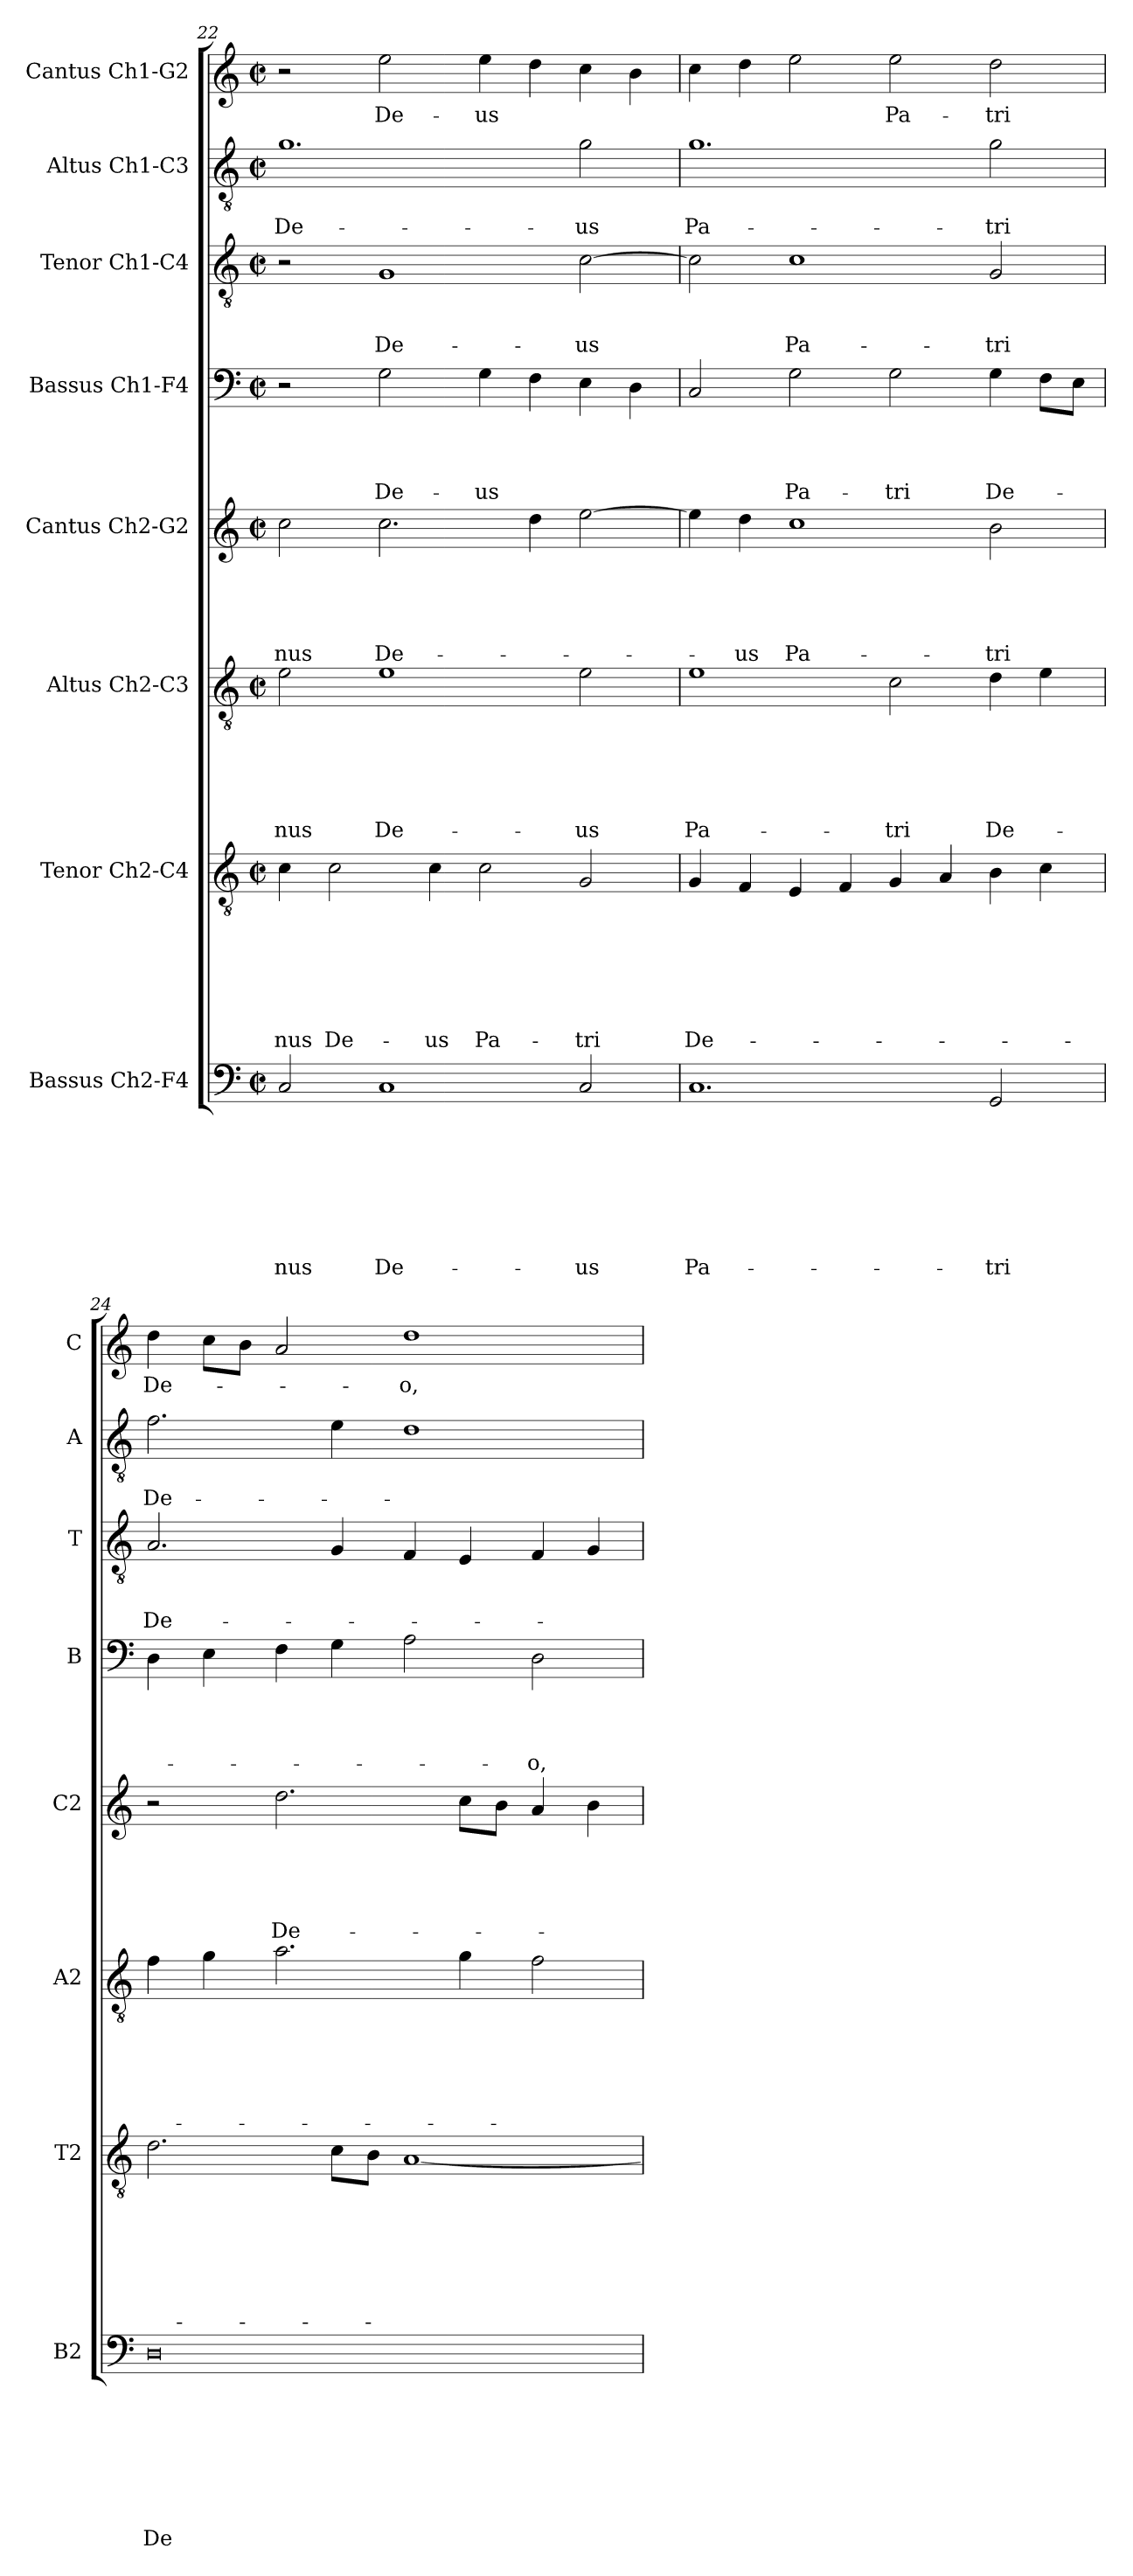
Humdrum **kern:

**kern	**text	**text	**text	**text	**text	**text	**text	**text	**kern	**text	**text	**text	**text	**text	**text	**text	**kern	**text	**text	**text	**text	**text	**text	**kern	**text	**text	**text	**text	**text	**kern	**text	**text	**text	**text	**kern	**text	**text	**text	**kern	**text	**text	**kern	**text
*part8	*part8	*part8	*part8	*part8	*part8	*part8	*part8	*part8	*part7	*part7	*part7	*part7	*part7	*part7	*part7	*part7	*part6	*part6	*part6	*part6	*part6	*part6	*part6	*part5	*part5	*part5	*part5	*part5	*part5	*part4	*part4	*part4	*part4	*part4	*part3	*part3	*part3	*part3	*part2	*part2	*part2	*part1	*part1
*staff8	*staff8	*staff8	*staff8	*staff8	*staff8	*staff8	*staff8	*staff8	*staff7	*staff7	*staff7	*staff7	*staff7	*staff7	*staff7	*staff7	*staff6	*staff6	*staff6	*staff6	*staff6	*staff6	*staff6	*staff5	*staff5	*staff5	*staff5	*staff5	*staff5	*staff4	*staff4	*staff4	*staff4	*staff4	*staff3	*staff3	*staff3	*staff3	*staff2	*staff2	*staff2	*staff1	*staff1
*I"Bassus Ch2-F4	*	*	*	*	*	*	*	*	*I"Tenor Ch2-C4	*	*	*	*	*	*	*	*I"Altus Ch2-C3	*	*	*	*	*	*	*I"Cantus Ch2-G2	*	*	*	*	*	*I"Bassus Ch1-F4	*	*	*	*	*I"Tenor Ch1-C4	*	*	*	*I"Altus Ch1-C3	*	*	*I"Cantus Ch1-G2	*
*I'B2	*	*	*	*	*	*	*	*	*I'T2	*	*	*	*	*	*	*	*I'A2	*	*	*	*	*	*	*I'C2	*	*	*	*	*	*I'B	*	*	*	*	*I'T	*	*	*	*I'A	*	*	*I'C	*
*clefF4	*	*	*	*	*	*	*	*	*clefGv2	*	*	*	*	*	*	*	*clefGv2	*	*	*	*	*	*	*clefG2	*	*	*	*	*	*clefF4	*	*	*	*	*clefGv2	*	*	*	*clefGv2	*	*	*clefG2	*
*k[]	*	*	*	*	*	*	*	*	*k[]	*	*	*	*	*	*	*	*k[]	*	*	*	*	*	*	*k[]	*	*	*	*	*	*k[]	*	*	*	*	*k[]	*	*	*	*k[]	*	*	*k[]	*
*C:	*	*	*	*	*	*	*	*	*C:	*	*	*	*	*	*	*	*C:	*	*	*	*	*	*	*C:	*	*	*	*	*	*C:	*	*	*	*	*C:	*	*	*	*C:	*	*	*C:	*
*M2/2	*	*	*	*	*	*	*	*	*M2/2	*	*	*	*	*	*	*	*M2/2	*	*	*	*	*	*	*M2/2	*	*	*	*	*	*M2/2	*	*	*	*	*M2/2	*	*	*	*M2/2	*	*	*M2/2	*
*met(c|)	*	*	*	*	*	*	*	*	*met(c|)	*	*	*	*	*	*	*	*met(c|)	*	*	*	*	*	*	*met(c|)	*	*	*	*	*	*met(c|)	*	*	*	*	*met(c|)	*	*	*	*met(c|)	*	*	*met(c|)	*
=22	=22	=22	=22	=22	=22	=22	=22	=22	=22	=22	=22	=22	=22	=22	=22	=22	=22	=22	=22	=22	=22	=22	=22	=22	=22	=22	=22	=22	=22	=22	=22	=22	=22	=22	=22	=22	=22	=22	=22	=22	=22	=22	=22
!	!	!	!	!	!	!	!	!LO:LY:b	!	!	!	!	!	!	!	!LO:LY:b	!	!	!	!	!	!	!LO:LY:b	!	!	!	!	!	!LO:LY:b	!	!	!	!	!	!	!	!	!	!	!	!LO:LY:b	!	!
2C/	.	.	.	.	.	.	.	-nus	4c\	.	.	.	.	.	.	-nus	2e\	.	.	.	.	.	-nus	2cc\	.	.	.	.	-nus	2r	.	.	.	.	2r	.	.	.	1.g	.	De-	2r	.
!	!	!	!	!	!	!	!	!	!	!	!	!	!	!	!	!LO:LY:b	!	!	!	!	!	!	!	!	!	!	!	!	!	!	!	!	!	!	!	!	!	!	!	!	!	!	!
.	.	.	.	.	.	.	.	.	2c\	.	.	.	.	.	.	De-	.	.	.	.	.	.	.	.	.	.	.	.	.	.	.	.	.	.	.	.	.	.	.	.	.	.	.
!	!	!	!	!	!	!	!	!LO:LY:b	!	!	!	!	!	!	!	!	!	!	!	!	!	!	!LO:LY:b	!	!	!	!	!	!LO:LY:b	!	!	!	!	!LO:LY:b	!	!	!	!LO:LY:b	!	!	!	!	!LO:LY:b
1C	.	.	.	.	.	.	.	De-	.	.	.	.	.	.	.	.	1e	.	.	.	.	.	De-	2.cc\	.	.	.	.	De-	2G\	.	.	.	De-	1G	.	.	De-	.	.	.	2ee\	De-
!	!	!	!	!	!	!	!	!	!	!	!	!	!	!	!	!LO:LY:b	!	!	!	!	!	!	!	!	!	!	!	!	!	!	!	!	!	!	!	!	!	!	!	!	!	!	!
.	.	.	.	.	.	.	.	.	4c\	.	.	.	.	.	.	-us	.	.	.	.	.	.	.	.	.	.	.	.	.	.	.	.	.	.	.	.	.	.	.	.	.	.	.
!	!	!	!	!	!	!	!	!	!	!	!	!	!	!	!	!LO:LY:b	!	!	!	!	!	!	!	!	!	!	!	!	!	!	!	!	!	!LO:LY:b	!	!	!	!	!	!	!	!	!LO:LY:b
.	.	.	.	.	.	.	.	.	2c\	.	.	.	.	.	.	Pa-	.	.	.	.	.	.	.	.	.	.	.	.	.	4G\	.	.	.	-us	.	.	.	.	.	.	.	4ee\	-us
.	.	.	.	.	.	.	.	.	.	.	.	.	.	.	.	.	.	.	.	.	.	.	.	4dd\	.	.	.	.	.	4F\	.	.	.	.	.	.	.	.	.	.	.	4dd\	.
!	!	!	!	!	!	!	!	!LO:LY:b	!	!	!	!	!	!	!	!LO:LY:b	!	!	!	!	!	!	!LO:LY:b	!	!	!	!	!	!	!	!	!	!	!	!	!	!	!LO:LY:b	!	!	!LO:LY:b	!	!
2C/	.	.	.	.	.	.	.	-us	2G/	.	.	.	.	.	.	-tri	2e\	.	.	.	.	.	-us	[2ee\	.	.	.	.	.	4E\	.	.	.	.	[2c\	.	.	-us	2g\	.	-us	4cc\	.
.	.	.	.	.	.	.	.	.	.	.	.	.	.	.	.	.	.	.	.	.	.	.	.	.	.	.	.	.	.	4D\	.	.	.	.	.	.	.	.	.	.	.	4b\	.
=23	=23	=23	=23	=23	=23	=23	=23	=23	=23	=23	=23	=23	=23	=23	=23	=23	=23	=23	=23	=23	=23	=23	=23	=23	=23	=23	=23	=23	=23	=23	=23	=23	=23	=23	=23	=23	=23	=23	=23	=23	=23	=23	=23
!	!	!	!	!	!	!	!	!LO:LY:b	!	!	!	!	!	!	!	!LO:LY:b	!	!	!	!	!	!	!LO:LY:b	!	!	!	!	!	!	!	!	!	!	!	!	!	!	!	!	!	!LO:LY:b	!	!
1.C	.	.	.	.	.	.	.	Pa-	4G/	.	.	.	.	.	.	De-	1e	.	.	.	.	.	Pa-	4ee\]	.	.	.	.	.	2C/	.	.	.	.	2c\]	.	.	.	1.g	.	Pa-	4cc\	.
!	!	!	!	!	!	!	!	!	!	!	!	!	!	!	!	!	!	!	!	!	!	!	!	!	!	!	!	!	!LO:LY:b	!	!	!	!	!	!	!	!	!	!	!	!	!	!
.	.	.	.	.	.	.	.	.	4F/	.	.	.	.	.	.	.	.	.	.	.	.	.	.	4dd\	.	.	.	.	-us	.	.	.	.	.	.	.	.	.	.	.	.	4dd\	.
!	!	!	!	!	!	!	!	!	!	!	!	!	!	!	!	!	!	!	!	!	!	!	!	!	!	!	!	!	!LO:LY:b	!	!	!	!	!LO:LY:b	!	!	!	!LO:LY:b	!	!	!	!	!
.	.	.	.	.	.	.	.	.	4E/	.	.	.	.	.	.	.	.	.	.	.	.	.	.	1cc	.	.	.	.	Pa-	2G\	.	.	.	Pa-	1c	.	.	Pa-	.	.	.	2ee\	.
.	.	.	.	.	.	.	.	.	4F/	.	.	.	.	.	.	.	.	.	.	.	.	.	.	.	.	.	.	.	.	.	.	.	.	.	.	.	.	.	.	.	.	.	.
!	!	!	!	!	!	!	!	!	!	!	!	!	!	!	!	!	!	!	!	!	!	!	!LO:LY:b	!	!	!	!	!	!	!	!	!	!	!LO:LY:b	!	!	!	!	!	!	!	!	!LO:LY:b
.	.	.	.	.	.	.	.	.	4G/	.	.	.	.	.	.	.	2c\	.	.	.	.	.	-tri	.	.	.	.	.	.	2G\	.	.	.	-tri	.	.	.	.	.	.	.	2ee\	Pa-
.	.	.	.	.	.	.	.	.	4A/	.	.	.	.	.	.	.	.	.	.	.	.	.	.	.	.	.	.	.	.	.	.	.	.	.	.	.	.	.	.	.	.	.	.
!	!	!	!	!	!	!	!	!LO:LY:b	!	!	!	!	!	!	!	!	!	!	!	!	!	!	!LO:LY:b	!	!	!	!	!	!LO:LY:b	!	!	!	!	!LO:LY:b	!	!	!	!LO:LY:b	!	!	!LO:LY:b	!	!LO:LY:b
2GG/	.	.	.	.	.	.	.	-tri	4B\	.	.	.	.	.	.	.	4d\	.	.	.	.	.	De-	2b\	.	.	.	.	-tri	4G\	.	.	.	De-	2G/	.	.	-tri	2g\	.	-tri	2dd\	-tri
.	.	.	.	.	.	.	.	.	4c\	.	.	.	.	.	.	.	4e\	.	.	.	.	.	.	.	.	.	.	.	.	8F\L	.	.	.	.	.	.	.	.	.	.	.	.	.
.	.	.	.	.	.	.	.	.	.	.	.	.	.	.	.	.	.	.	.	.	.	.	.	.	.	.	.	.	.	8E\J	.	.	.	.	.	.	.	.	.	.	.	.	.
=24	=24	=24	=24	=24	=24	=24	=24	=24	=24	=24	=24	=24	=24	=24	=24	=24	=24	=24	=24	=24	=24	=24	=24	=24	=24	=24	=24	=24	=24	=24	=24	=24	=24	=24	=24	=24	=24	=24	=24	=24	=24	=24	=24
!	!	!	!	!	!	!	!	!LO:LY:b	!	!	!	!	!	!	!	!	!	!	!	!	!	!	!	!	!	!	!	!	!	!	!	!	!	!	!	!	!	!LO:LY:b	!	!	!LO:LY:b	!	!LO:LY:b
0D	.	.	.	.	.	.	.	De-	2.d\	.	.	.	.	.	.	.	4f\	.	.	.	.	.	.	2r	.	.	.	.	.	4D\	.	.	.	.	2.A/	.	.	De-	2.f\	.	De-	4dd\	De-
.	.	.	.	.	.	.	.	.	.	.	.	.	.	.	.	.	4g\	.	.	.	.	.	.	.	.	.	.	.	.	4E\	.	.	.	.	.	.	.	.	.	.	.	8cc\L	.
.	.	.	.	.	.	.	.	.	.	.	.	.	.	.	.	.	.	.	.	.	.	.	.	.	.	.	.	.	.	.	.	.	.	.	.	.	.	.	.	.	.	8b\J	.
!	!	!	!	!	!	!	!	!	!	!	!	!	!	!	!	!	!	!	!	!	!	!	!	!	!	!	!	!	!LO:LY:b	!	!	!	!	!	!	!	!	!	!	!	!	!	!
.	.	.	.	.	.	.	.	.	.	.	.	.	.	.	.	.	2.a\	.	.	.	.	.	.	2.dd\	.	.	.	.	De-	4F\	.	.	.	.	.	.	.	.	.	.	.	2a/	.
.	.	.	.	.	.	.	.	.	8c\L	.	.	.	.	.	.	.	.	.	.	.	.	.	.	.	.	.	.	.	.	4G\	.	.	.	.	4G/	.	.	.	4e\	.	.	.	.
.	.	.	.	.	.	.	.	.	8B\J	.	.	.	.	.	.	.	.	.	.	.	.	.	.	.	.	.	.	.	.	.	.	.	.	.	.	.	.	.	.	.	.	.	.
!	!	!	!	!	!	!	!	!	!	!	!	!	!	!	!	!	!	!	!	!	!	!	!	!	!	!	!	!	!	!	!	!	!	!	!	!	!	!	!	!	!	!	!LO:LY:b
.	.	.	.	.	.	.	.	.	[1A	.	.	.	.	.	.	.	.	.	.	.	.	.	.	.	.	.	.	.	.	2A\	.	.	.	.	4F/	.	.	.	1d	.	.	1dd	-o,
.	.	.	.	.	.	.	.	.	.	.	.	.	.	.	.	.	4g\	.	.	.	.	.	.	8cc\L	.	.	.	.	.	.	.	.	.	.	4E/	.	.	.	.	.	.	.	.
.	.	.	.	.	.	.	.	.	.	.	.	.	.	.	.	.	.	.	.	.	.	.	.	8b\J	.	.	.	.	.	.	.	.	.	.	.	.	.	.	.	.	.	.	.
!	!	!	!	!	!	!	!	!	!	!	!	!	!	!	!	!	!	!	!	!	!	!	!	!	!	!	!	!	!	!	!	!	!	!LO:LY:b	!	!	!	!	!	!	!	!	!
.	.	.	.	.	.	.	.	.	.	.	.	.	.	.	.	.	2f\	.	.	.	.	.	.	4a/	.	.	.	.	.	2D\	.	.	.	-o,	4F/	.	.	.	.	.	.	.	.
.	.	.	.	.	.	.	.	.	.	.	.	.	.	.	.	.	.	.	.	.	.	.	.	4b\	.	.	.	.	.	.	.	.	.	.	4G/	.	.	.	.	.	.	.	.
=	=	=	=	=	=	=	=	=	=	=	=	=	=	=	=	=	=	=	=	=	=	=	=	=	=	=	=	=	=	=	=	=	=	=	=	=	=	=	=	=	=	=	=
*-	*-	*-	*-	*-	*-	*-	*-	*-	*-	*-	*-	*-	*-	*-	*-	*-	*-	*-	*-	*-	*-	*-	*-	*-	*-	*-	*-	*-	*-	*-	*-	*-	*-	*-	*-	*-	*-	*-	*-	*-	*-	*-	*-
